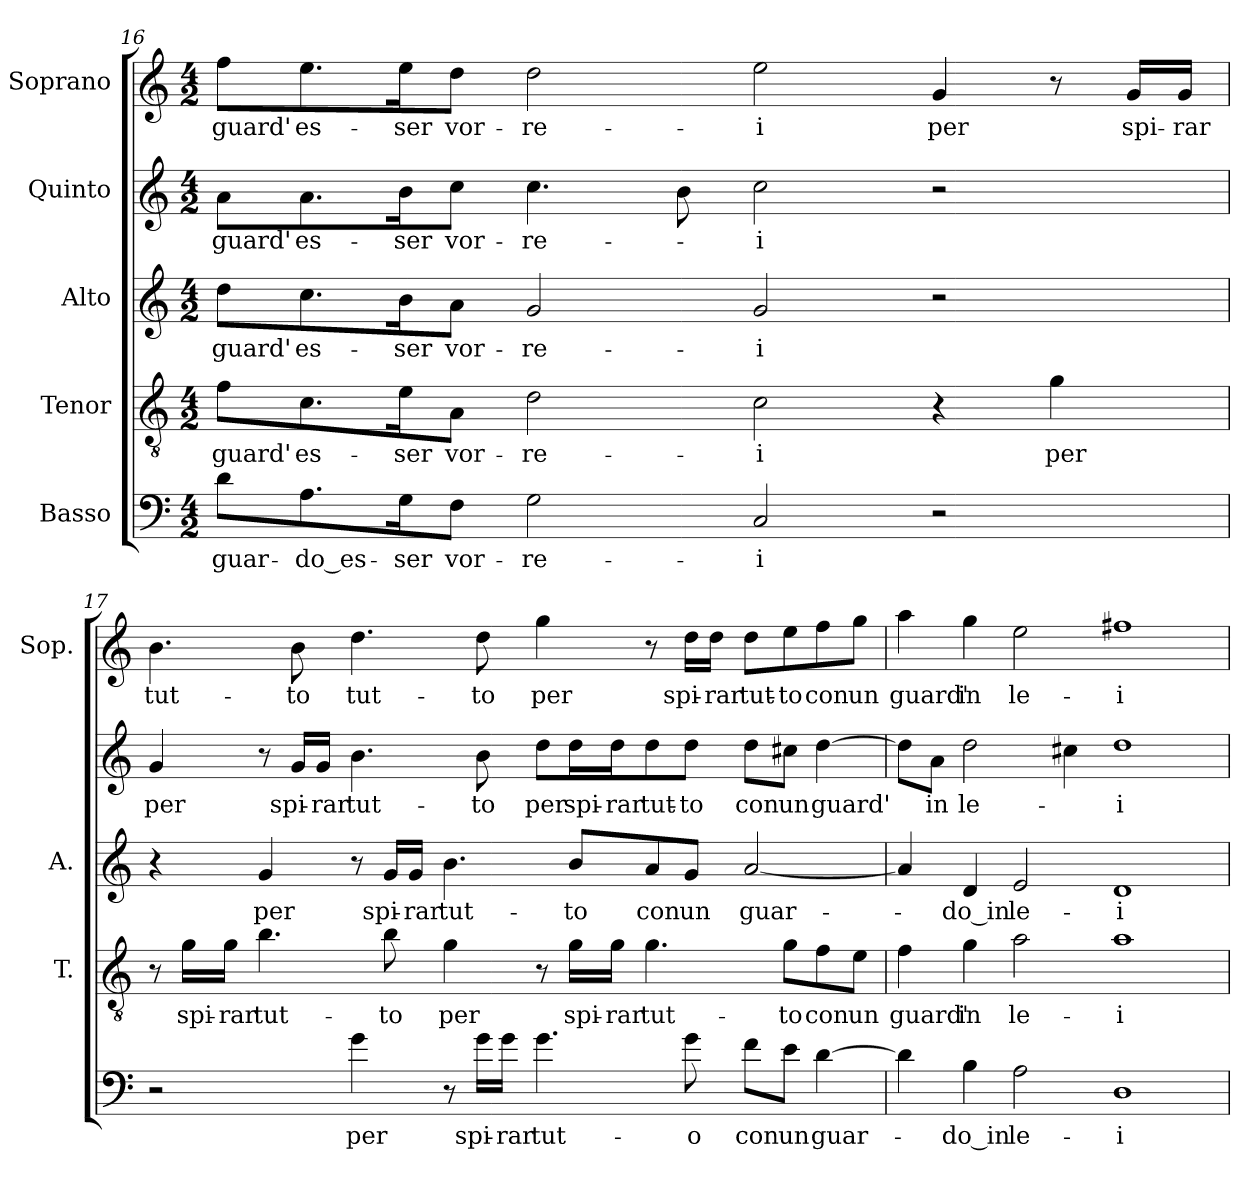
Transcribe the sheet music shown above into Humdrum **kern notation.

**kern	**text	**kern	**text	**kern	**text	**kern	**text	**kern	**text
*part5	*part5	*part4	*part4	*part3	*part3	*part2	*part2	*part1	*part1
*staff5	*staff5	*staff4	*staff4	*staff3	*staff3	*staff2	*staff2	*staff1	*staff1
*I"Basso	*	*I"Tenor	*	*I"Alto	*	*I"Quinto	*	*I"Soprano	*
*	*	*I'T.	*	*I'A.	*	*	*	*I'Sop.	*
!!LO:LB:g=z
*clefF4	*	*clefGv2	*	*clefG2	*	*clefG2	*	*clefG2	*
*	*	*ITrd7c12	*	*	*	*	*	*	*
*k[]	*	*k[]	*	*k[]	*	*k[]	*	*k[]	*
*C:	*	*C:	*	*C:	*	*C:	*	*C:	*
*M4/2	*	*M4/2	*	*M4/2	*	*M4/2	*	*M4/2	*
=16	=16	=16	=16	=16	=16	=16	=16	=16	=16
!	!LO:LY:b:color=#000000	!	!	!	!	!	!	!	!
!	!	!	!LO:LY:b:color=#000000	!	!	!	!	!	!
!	!	!	!	!	!LO:LY:b:color=#000000	!	!	!	!
!	!	!	!	!	!	!	!LO:LY:b:color=#000000	!	!
!	!	!	!	!	!	!	!	!	!LO:LY:b:color=#000000
8di\L	guar-	8Fi\L	guard'	8ddi\L	guard'	8ai\L	guard'	8ffi\L	guard'
!	!LO:LY:b:color=#000000	!	!	!	!	!	!	!	!
!	!	!	!LO:LY:b:color=#000000	!	!	!	!	!	!
!	!	!	!	!	!LO:LY:b:color=#000000	!	!	!	!
!	!	!	!	!	!	!	!LO:LY:b:color=#000000	!	!
!	!	!	!	!	!	!	!	!	!LO:LY:b:color=#000000
8.Ai\	-do_es-	8.Ci\	es-	8.cci\	es-	8.ai\	es-	8.eei\	es-
!	!LO:LY:b:color=#000000	!	!	!	!	!	!	!	!
!	!	!	!LO:LY:b:color=#000000	!	!	!	!	!	!
!	!	!	!	!	!LO:LY:b:color=#000000	!	!	!	!
!	!	!	!	!	!	!	!LO:LY:b:color=#000000	!	!
!	!	!	!	!	!	!	!	!	!LO:LY:b:color=#000000
16Gi\K	-ser	16Ei\K	-ser	16bi\K	-ser	16bi\K	-ser	16eei\K	-ser
!	!LO:LY:b:color=#000000	!	!	!	!	!	!	!	!
!	!	!	!LO:LY:b:color=#000000	!	!	!	!	!	!
!	!	!	!	!	!LO:LY:b:color=#000000	!	!	!	!
!	!	!	!	!	!	!	!LO:LY:b:color=#000000	!	!
!	!	!	!	!	!	!	!	!	!LO:LY:b:color=#000000
8Fi\J	vor-	8AAi\J	vor-	8ai\J	vor-	8cci\J	vor-	8ddi\J	vor-
!	!LO:LY:b:color=#000000	!	!	!	!	!	!	!	!
!	!	!	!LO:LY:b:color=#000000	!	!	!	!	!	!
!	!	!	!	!	!LO:LY:b:color=#000000	!	!	!	!
!	!	!	!	!	!	!	!LO:LY:b:color=#000000	!	!
!	!	!	!	!	!	!	!	!	!LO:LY:b:color=#000000
2Gi\	-re-	2Di\	-re-	2gi/	-re-	4.cci\	-re-	2ddi\	-re-
.	.	.	.	.	.	8bi\	.	.	.
!	!LO:LY:b:color=#000000	!	!	!	!	!	!	!	!
!	!	!	!LO:LY:b:color=#000000	!	!	!	!	!	!
!	!	!	!	!	!LO:LY:b:color=#000000	!	!	!	!
!	!	!	!	!	!	!	!LO:LY:b:color=#000000	!	!
!	!	!	!	!	!	!	!	!	!LO:LY:b:color=#000000
2Ci/	-i	2Ci\	-i	2gi/	-i	2cci\	-i	2eei\	-i
!	!	!	!	!	!	!	!	!	!LO:LY:b:color=#000000
2r	.	4r	.	2r	.	2r	.	4gi/	per
!	!	!	!LO:LY:b:color=#000000	!	!	!	!	!	!
.	.	4Gi\	per	.	.	.	.	8r	.
!	!	!	!	!	!	!	!	!	!LO:LY:b:color=#000000
.	.	.	.	.	.	.	.	16gi/LL	spi-
!	!	!	!	!	!	!	!	!	!LO:LY:b:color=#000000
.	.	.	.	.	.	.	.	16gi/JJ	-rar
=17	=17	=17	=17	=17	=17	=17	=17	=17	=17
!	!	!	!	!	!	!	!LO:LY:b:color=#000000	!	!
!	!	!	!	!	!	!	!	!	!LO:LY:b:color=#000000
2r	.	8r	.	4r	.	4gi/	per	4.bi\	tut-
!	!	!	!LO:LY:b:color=#000000	!	!	!	!	!	!
.	.	16Gi\LL	spi-	.	.	.	.	.	.
!	!	!	!LO:LY:b:color=#000000	!	!	!	!	!	!
.	.	16Gi\JJ	-rar	.	.	.	.	.	.
!	!	!	!LO:LY:b:color=#000000	!	!	!	!	!	!
!	!	!	!	!	!LO:LY:b:color=#000000	!	!	!	!
.	.	4.Bi\	tut-	4gi/	per	8r	.	.	.
!	!	!	!	!	!	!	!LO:LY:b:color=#000000	!	!
!	!	!	!	!	!	!	!	!	!LO:LY:b:color=#000000
.	.	.	.	.	.	16gi/LL	spi-	8bi\	-to
!	!	!	!	!	!	!	!LO:LY:b:color=#000000	!	!
.	.	.	.	.	.	16gi/JJ	-rar	.	.
!	!LO:LY:b:color=#000000	!	!	!	!	!	!	!	!
!	!	!	!	!	!	!	!LO:LY:b:color=#000000	!	!
!	!	!	!	!	!	!	!	!	!LO:LY:b:color=#000000
4gi\	per	.	.	8r	.	4.bi\	tut-	4.ddi\	tut-
!	!	!	!LO:LY:b:color=#000000	!	!	!	!	!	!
!	!	!	!	!	!LO:LY:b:color=#000000	!	!	!	!
.	.	8Bi\	-to	16gi/LL	spi-	.	.	.	.
!	!	!	!	!	!LO:LY:b:color=#000000	!	!	!	!
.	.	.	.	16gi/JJ	-rar	.	.	.	.
!	!	!	!LO:LY:b:color=#000000	!	!	!	!	!	!
!	!	!	!	!	!LO:LY:b:color=#000000	!	!	!	!
8r	.	4Gi\	per	4.bi\	tut-	.	.	.	.
!	!LO:LY:b:color=#000000	!	!	!	!	!	!	!	!
!	!	!	!	!	!	!	!LO:LY:b:color=#000000	!	!
!	!	!	!	!	!	!	!	!	!LO:LY:b:color=#000000
16gi\LL	spi-	.	.	.	.	8bi\	-to	8ddi\	-to
!	!LO:LY:b:color=#000000	!	!	!	!	!	!	!	!
16gi\JJ	-rar	.	.	.	.	.	.	.	.
!	!LO:LY:b:color=#000000	!	!	!	!	!	!	!	!
!	!	!	!	!	!	!	!LO:LY:b:color=#000000	!	!
!	!	!	!	!	!	!	!	!	!LO:LY:b:color=#000000
4.gi\	tut-	8r	.	.	.	8ddi\L	per	4ggi\	per
!	!	!	!LO:LY:b:color=#000000	!	!	!	!	!	!
!	!	!	!	!	!LO:LY:b:color=#000000	!	!	!	!
!	!	!	!	!	!	!	!LO:LY:b:color=#000000	!	!
.	.	16Gi\LL	spi-	8bi/L	-to	16ddi\L	spi-	.	.
!	!	!	!LO:LY:b:color=#000000	!	!	!	!	!	!
!	!	!	!	!	!	!	!LO:LY:b:color=#000000	!	!
.	.	16Gi\JJ	-rar	.	.	16ddi\J	-rar	.	.
!	!	!	!LO:LY:b:color=#000000	!	!	!	!	!	!
!	!	!	!	!	!LO:LY:b:color=#000000	!	!	!	!
!	!	!	!	!	!	!	!LO:LY:b:color=#000000	!	!
.	.	4.Gi\	tut-	8ai/	con	8ddi\	tut-	8r	.
!	!LO:LY:b:color=#000000	!	!	!	!	!	!	!	!
!	!	!	!	!	!LO:LY:b:color=#000000	!	!	!	!
!	!	!	!	!	!	!	!LO:LY:b:color=#000000	!	!
!	!	!	!	!	!	!	!	!	!LO:LY:b:color=#000000
8gi\	-o	.	.	8gi/J	un	8ddi\J	-to	16ddi\LL	spi-
!	!	!	!	!	!	!	!	!	!LO:LY:b:color=#000000
.	.	.	.	.	.	.	.	16ddi\JJ	-rar
!	!LO:LY:b:color=#000000	!	!	!	!	!	!	!	!
!	!	!	!	!	!LO:LY:b:color=#000000	!	!	!	!
!	!	!	!	!	!	!	!LO:LY:b:color=#000000	!	!
!	!	!	!	!	!	!	!	!	!LO:LY:b:color=#000000
8fi\L	con	.	.	[<2ai/	guar-	8ddi\L	con	8ddi\L	tut-
!	!LO:LY:b:color=#000000	!	!	!	!	!	!	!	!
!	!	!	!LO:LY:b:color=#000000	!	!	!	!	!	!
!	!	!	!	!	!	!	!LO:LY:b:color=#000000	!	!
!	!	!	!	!	!	!	!	!	!LO:LY:b:color=#000000
8ei\J	un	8Gi\L	-to	.	.	8cc#Xi\J	un	8eei\	-to
!	!LO:LY:b:color=#000000	!	!	!	!	!	!	!	!
!	!	!	!LO:LY:b:color=#000000	!	!	!	!	!	!
!	!	!	!	!	!	!	!LO:LY:b:color=#000000	!	!
!	!	!	!	!	!	!	!	!	!LO:LY:b:color=#000000
[>4di\	guar-	8Fi\	con	.	.	[>4ddi\	guard'	8ffi\	con
!	!	!	!LO:LY:b:color=#000000	!	!	!	!	!	!
!	!	!	!	!	!	!	!	!	!LO:LY:b:color=#000000
.	.	8Ei\J	un	.	.	.	.	8ggi\J	un
!!LO:LB:g=z
=18	=18	=18	=18	=18	=18	=18	=18	=18	=18
!	!	!	!LO:LY:b:color=#000000	!	!	!	!	!	!
!	!	!	!	!	!	!	!	!	!LO:LY:b:color=#000000
4di\]	.	4Fi\	guard'	4ai/]	.	8ddi\L]	.	4aai\	guard'
!	!	!	!	!	!	!	!LO:LY:b:color=#000000	!	!
.	.	.	.	.	.	8ai\J	in	.	.
!	!LO:LY:b:color=#000000	!	!	!	!	!	!	!	!
!	!	!	!LO:LY:b:color=#000000	!	!	!	!	!	!
!	!	!	!	!	!LO:LY:b:color=#000000	!	!	!	!
!	!	!	!	!	!	!	!LO:LY:b:color=#000000	!	!
!	!	!	!	!	!	!	!	!	!LO:LY:b:color=#000000
4Bi\	-do_in	4Gi\	in	4di/	-do_in	2ddi\	le-	4ggi\	in
!	!LO:LY:b:color=#000000	!	!	!	!	!	!	!	!
!	!	!	!LO:LY:b:color=#000000	!	!	!	!	!	!
!	!	!	!	!	!LO:LY:b:color=#000000	!	!	!	!
!	!	!	!	!	!	!	!	!	!LO:LY:b:color=#000000
2Ai\	le-	2Ai\	le-	2ei/	le-	.	.	2eei\	le-
.	.	.	.	.	.	4cc#Xi\	.	.	.
!	!LO:LY:b:color=#000000	!	!	!	!	!	!	!	!
!	!	!	!LO:LY:b:color=#000000	!	!	!	!	!	!
!	!	!	!	!	!LO:LY:b:color=#000000	!	!	!	!
!	!	!	!	!	!	!	!LO:LY:b:color=#000000	!	!
!	!	!	!	!	!	!	!	!	!LO:LY:b:color=#000000
1Di	-i	1Ai	-i	1di	-i	1ddi	-i	1ff#Xi	-i
=	=	=	=	=	=	=	=	=	=
*-	*-	*-	*-	*-	*-	*-	*-	*-	*-
